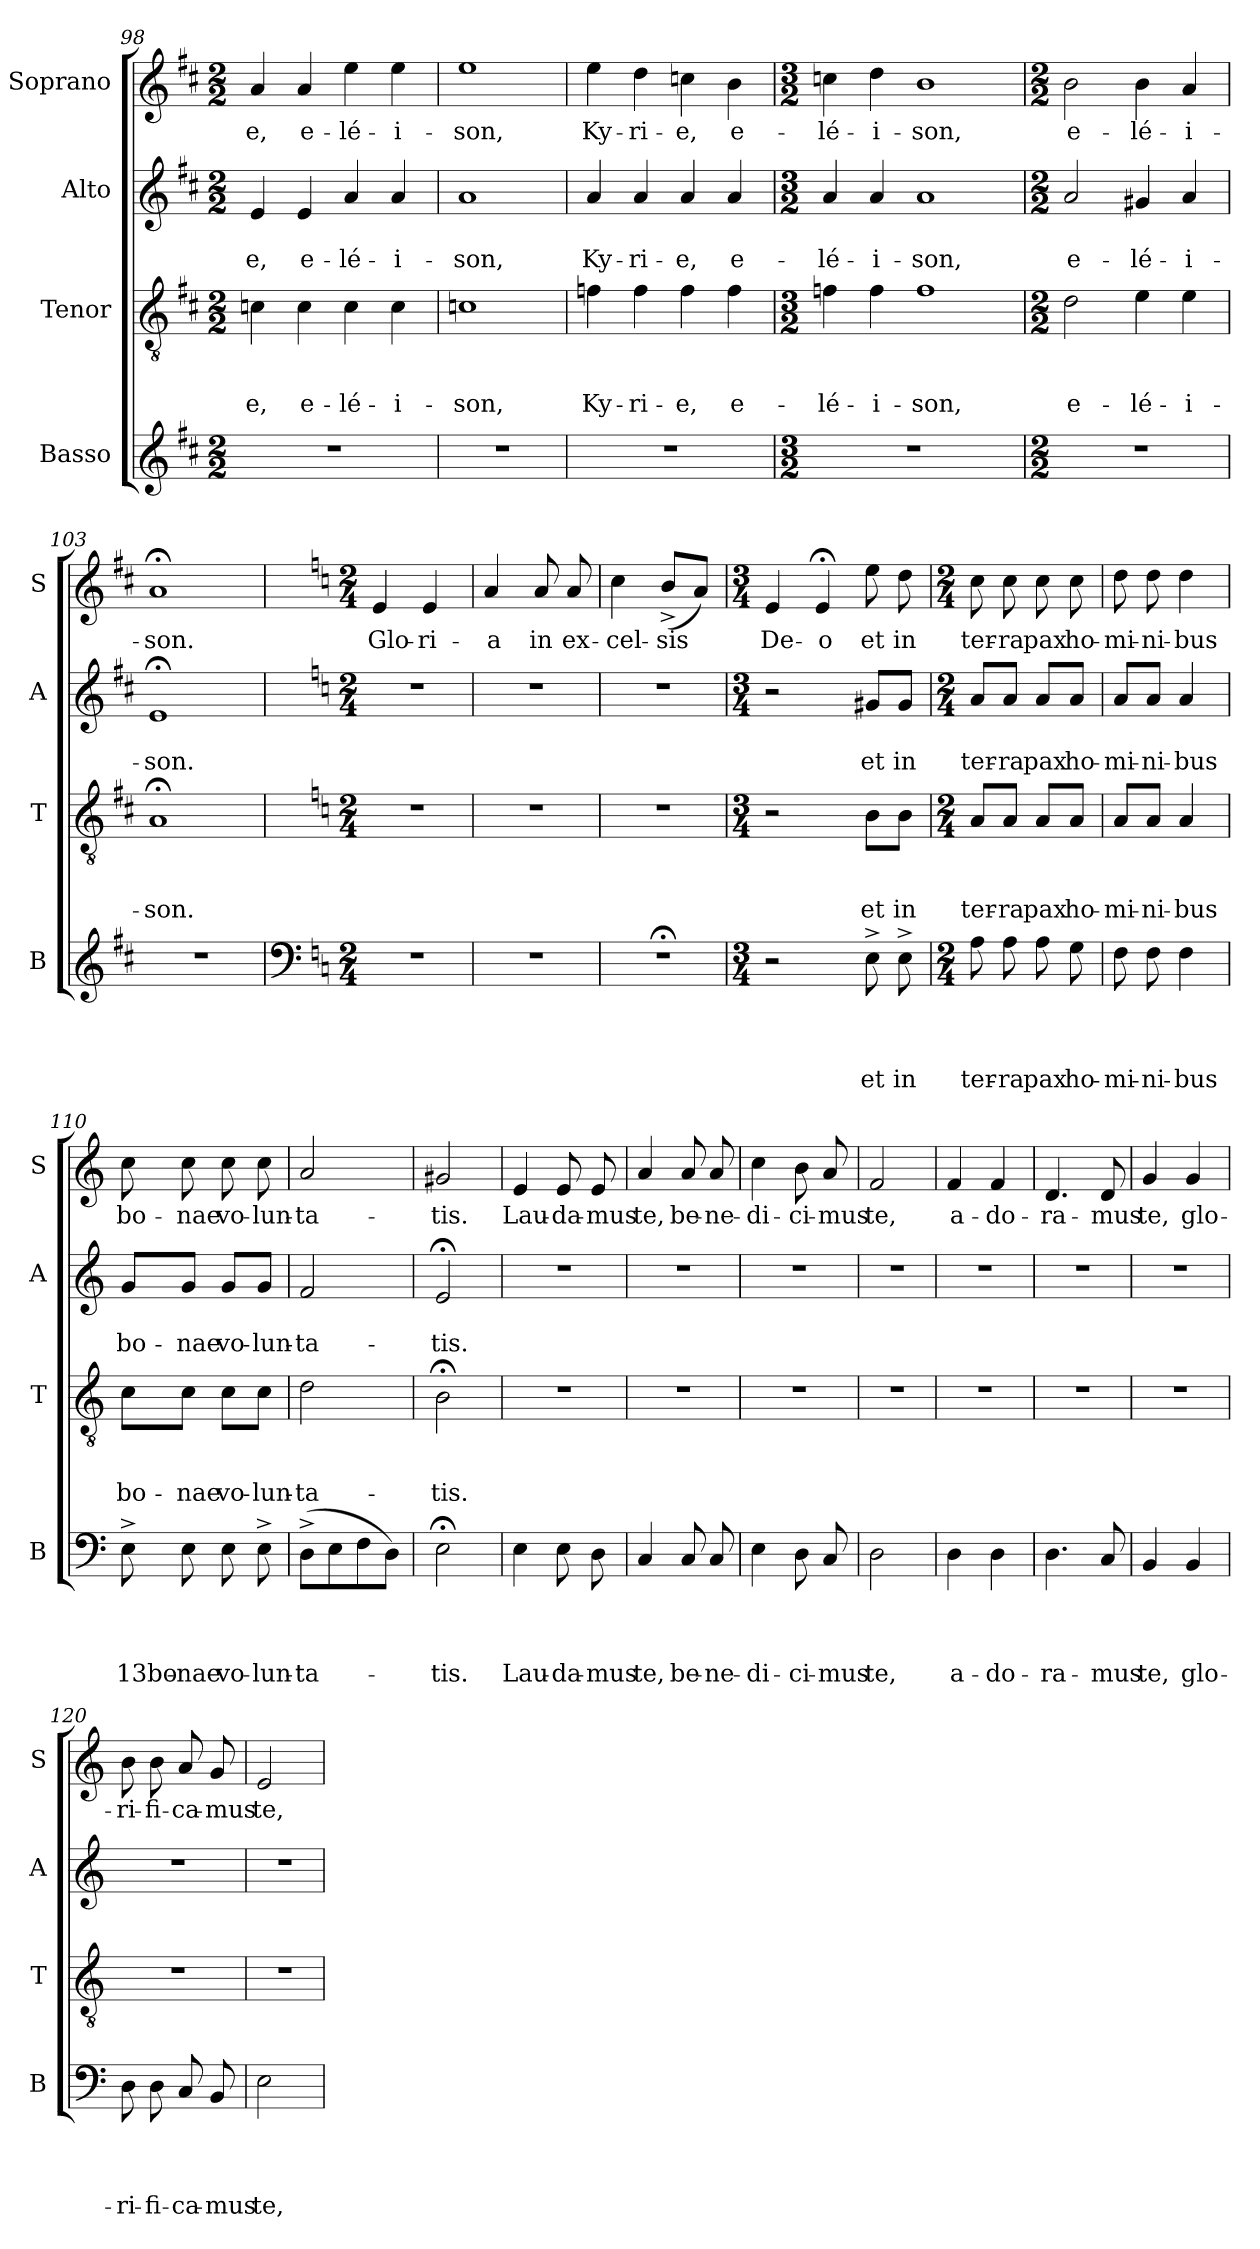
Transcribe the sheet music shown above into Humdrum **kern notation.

**kern	**text	**text	**text	**text	**kern	**text	**text	**text	**kern	**text	**text	**kern	**text
*part4	*part4	*part4	*part4	*part4	*part3	*part3	*part3	*part3	*part2	*part2	*part2	*part1	*part1
*staff4	*staff4	*staff4	*staff4	*staff4	*staff3	*staff3	*staff3	*staff3	*staff2	*staff2	*staff2	*staff1	*staff1
*I"Basso	*	*	*	*	*I"Tenor	*	*	*	*I"Alto	*	*	*I"Soprano	*
*I'B	*	*	*	*	*I'T	*	*	*	*I'A	*	*	*I'S	*
*clefG2	*	*	*	*	*clefGv2	*	*	*	*clefG2	*	*	*clefG2	*
*k[f#c#]	*	*	*	*	*k[f#c#]	*	*	*	*k[f#c#]	*	*	*k[f#c#]	*
*D:	*	*	*	*	*D:	*	*	*	*D:	*	*	*D:	*
*M2/2	*	*	*	*	*M2/2	*	*	*	*M2/2	*	*	*M2/2	*
=98	=98	=98	=98	=98	=98	=98	=98	=98	=98	=98	=98	=98	=98
!	!	!	!	!	!	!	!	!LO:LY:b	!	!	!LO:LY:b	!	!LO:LY:b
1r	.	.	.	.	4cn\	.	.	-e,	4e/	.	-e,	4a/	-e,
!	!	!	!	!	!	!	!	!LO:LY:b	!	!	!LO:LY:b	!	!LO:LY:b
.	.	.	.	.	4c\	.	.	e-	4e/	.	e-	4a/	e-
!	!	!	!	!	!	!	!	!LO:LY:b	!	!	!LO:LY:b	!	!LO:LY:b
.	.	.	.	.	4c\	.	.	-lé-	4a/	.	-lé-	4ee\	-lé-
!	!	!	!	!	!	!	!	!LO:LY:b	!	!	!LO:LY:b	!	!LO:LY:b
.	.	.	.	.	4c\	.	.	-i-	4a/	.	-i-	4ee\	-i-
=99	=99	=99	=99	=99	=99	=99	=99	=99	=99	=99	=99	=99	=99
!	!	!	!	!	!	!	!	!LO:LY:b	!	!	!LO:LY:b	!	!LO:LY:b
1r	.	.	.	.	1cn	.	.	-son,	1a	.	-son,	1ee	-son,
!!LO:LB:g=z
=100	=100	=100	=100	=100	=100	=100	=100	=100	=100	=100	=100	=100	=100
!	!	!	!	!	!	!	!	!LO:LY:b	!	!	!LO:LY:b	!	!LO:LY:b
1r	.	.	.	.	4fn\	.	.	Ky-	4a/	.	Ky-	4ee\	Ky-
!	!	!	!	!	!	!	!	!LO:LY:b	!	!	!LO:LY:b	!	!LO:LY:b
.	.	.	.	.	4f\	.	.	-ri-	4a/	.	-ri-	4dd\	-ri-
!	!	!	!	!	!	!	!	!LO:LY:b	!	!	!LO:LY:b	!	!LO:LY:b
.	.	.	.	.	4f\	.	.	-e,	4a/	.	-e,	4ccn\	-e,
!	!	!	!	!	!	!	!	!LO:LY:b	!	!	!LO:LY:b	!	!LO:LY:b
.	.	.	.	.	4f\	.	.	e-	4a/	.	e-	4b\	e-
=101	=101	=101	=101	=101	=101	=101	=101	=101	=101	=101	=101	=101	=101
*M3/2	*	*	*	*	*M3/2	*	*	*	*M3/2	*	*	*M3/2	*
!	!	!	!	!	!	!	!	!LO:LY:b	!	!	!LO:LY:b	!	!LO:LY:b
1.r	.	.	.	.	4fn\	.	.	-lé-	4a/	.	-lé-	4ccn\	-lé-
!	!	!	!	!	!	!	!	!LO:LY:b	!	!	!LO:LY:b	!	!LO:LY:b
.	.	.	.	.	4f\	.	.	-i-	4a/	.	-i-	4dd\	-i-
!	!	!	!	!	!	!	!	!LO:LY:b	!	!	!LO:LY:b	!	!LO:LY:b
.	.	.	.	.	1f	.	.	-son,	1a	.	-son,	1b	-son,
=102	=102	=102	=102	=102	=102	=102	=102	=102	=102	=102	=102	=102	=102
*M2/2	*	*	*	*	*M2/2	*	*	*	*M2/2	*	*	*M2/2	*
!	!	!	!	!	!	!	!	!LO:LY:b	!	!	!LO:LY:b	!	!LO:LY:b
1r	.	.	.	.	2d\	.	.	e-	2a/	.	e-	2b\	e-
!	!	!	!	!	!	!	!	!LO:LY:b	!	!	!LO:LY:b	!	!LO:LY:b
.	.	.	.	.	4e\	.	.	-lé-	4g#X/	.	-lé-	4b\	-lé-
!	!	!	!	!	!	!	!	!LO:LY:b	!	!	!LO:LY:b	!	!LO:LY:b
.	.	.	.	.	4e\	.	.	-i-	4a/	.	-i-	4a/	-i-
=103	=103	=103	=103	=103	=103	=103	=103	=103	=103	=103	=103	=103	=103
!	!	!	!	!	!	!	!	!LO:LY:b	!	!	!LO:LY:b	!	!LO:LY:b
1r	.	.	.	.	1A;	.	.	-son.	1e;	.	-son.	1a;	-son.
!!LO:PB:g=z
=104	=104	=104	=104	=104	=104	=104	=104	=104	=104	=104	=104	=104	=104
*clefF4	*	*	*	*	*	*	*	*	*	*	*	*	*
*k[]	*	*	*	*	*k[]	*	*	*	*k[]	*	*	*k[]	*
*C:	*	*	*	*	*C:	*	*	*	*C:	*	*	*C:	*
*M2/4	*	*	*	*	*M2/4	*	*	*	*M2/4	*	*	*M2/4	*
!LO:N:vis=1	!	!	!	!	!LO:N:vis=1	!	!	!	!LO:N:vis=1	!	!	!	!LO:LY:b
2r	.	.	.	.	2r	.	.	.	2r	.	.	4e/	Glo-
!	!	!	!	!	!	!	!	!	!	!	!	!	!LO:LY:b
.	.	.	.	.	.	.	.	.	.	.	.	4e/	-ri-
=105	=105	=105	=105	=105	=105	=105	=105	=105	=105	=105	=105	=105	=105
!LO:N:vis=1	!	!	!	!	!LO:N:vis=1	!	!	!	!LO:N:vis=1	!	!	!	!LO:LY:b
2r	.	.	.	.	2r	.	.	.	2r	.	.	4a/	-a
!	!	!	!	!	!	!	!	!	!	!	!	!	!LO:LY:b
.	.	.	.	.	.	.	.	.	.	.	.	8a/	in
!	!	!	!	!	!	!	!	!	!	!	!	!	!LO:LY:b
.	.	.	.	.	.	.	.	.	.	.	.	8a/	ex-
=106	=106	=106	=106	=106	=106	=106	=106	=106	=106	=106	=106	=106	=106
!LO:N:vis=1	!	!	!	!	!LO:N:vis=1	!	!	!	!LO:N:vis=1	!	!	!	!LO:LY:b
2r;<	.	.	.	.	2r	.	.	.	2r	.	.	4cc\	-cel-
!	!	!	!	!	!	!	!	!	!	!	!	!	!LO:LY:b
.	.	.	.	.	.	.	.	.	.	.	.	(<8b^</L	-sis
.	.	.	.	.	.	.	.	.	.	.	.	8a/J)	.
=107	=107	=107	=107	=107	=107	=107	=107	=107	=107	=107	=107	=107	=107
*M3/4	*	*	*	*	*M3/4	*	*	*	*M3/4	*	*	*M3/4	*
!	!	!	!	!	!	!	!	!	!	!	!	!	!LO:LY:b
2r	.	.	.	.	2r	.	.	.	2r	.	.	4e/	De-
!	!	!	!	!	!	!	!	!	!	!	!	!	!LO:LY:b
.	.	.	.	.	.	.	.	.	.	.	.	4e;/	-o
!	!	!	!	!LO:LY:b	!	!	!	!LO:LY:b	!	!	!LO:LY:b	!	!LO:LY:b
8E^>\	.	.	.	et	8B\L	.	.	et	8g#X/L	.	et	8ee\	et
!	!	!	!	!LO:LY:b	!	!	!	!LO:LY:b	!	!	!LO:LY:b	!	!LO:LY:b
8E^>\	.	.	.	in	8B\J	.	.	in	8g#/J	.	in	8dd\	in
=108	=108	=108	=108	=108	=108	=108	=108	=108	=108	=108	=108	=108	=108
*M2/4	*	*	*	*	*M2/4	*	*	*	*M2/4	*	*	*M2/4	*
!	!	!	!	!LO:LY:b	!	!	!	!LO:LY:b	!	!	!LO:LY:b	!	!LO:LY:b
8A\	.	.	.	ter-	8A/L	.	.	ter-	8a/L	.	ter-	8cc\	ter-
!	!	!	!	!LO:LY:b	!	!	!	!LO:LY:b	!	!	!LO:LY:b	!	!LO:LY:b
8A\	.	.	.	-ra	8A/J	.	.	-ra	8a/J	.	-ra	8cc\	-ra
!	!	!	!	!LO:LY:b	!	!	!	!LO:LY:b	!	!	!LO:LY:b	!	!LO:LY:b
8A\	.	.	.	pax	8A/L	.	.	pax	8a/L	.	pax	8cc\	pax
!	!	!	!	!LO:LY:b	!	!	!	!LO:LY:b	!	!	!LO:LY:b	!	!LO:LY:b
8G\	.	.	.	ho-	8A/J	.	.	ho-	8a/J	.	ho-	8cc\	ho-
=109	=109	=109	=109	=109	=109	=109	=109	=109	=109	=109	=109	=109	=109
!	!	!	!	!LO:LY:b	!	!	!	!LO:LY:b	!	!	!LO:LY:b	!	!LO:LY:b
8F\	.	.	.	-mi-	8A/L	.	.	-mi-	8a/L	.	-mi-	8dd\	-mi-
!	!	!	!	!LO:LY:b	!	!	!	!LO:LY:b	!	!	!LO:LY:b	!	!LO:LY:b
8F\	.	.	.	-ni-	8A/J	.	.	-ni-	8a/J	.	-ni-	8dd\	-ni-
!	!	!	!	!LO:LY:b:rj	!	!	!	!LO:LY:b:rj	!	!	!LO:LY:b:rj	!	!LO:LY:b:rj
4F\	.	.	.	-bus	4A/	.	.	-bus	4a/	.	-bus	4dd\	-bus
!!LO:LB:g=z
=110	=110	=110	=110	=110	=110	=110	=110	=110	=110	=110	=110	=110	=110
!	!	!	!	!LO:LY:b:rj	!	!	!	!LO:LY:b	!	!	!LO:LY:b	!	!LO:LY:b
8E^>\	.	.	.	13bo-	8c\L	.	.	bo-	8g/L	.	bo-	8cc\	bo-
!	!	!	!	!LO:LY:b	!	!	!	!LO:LY:b	!	!	!LO:LY:b	!	!LO:LY:b
8E\	.	.	.	-nae	8c\J	.	.	-nae	8g/J	.	-nae	8cc\	-nae
!	!	!	!	!LO:LY:b	!	!	!	!LO:LY:b	!	!	!LO:LY:b	!	!LO:LY:b
8E\	.	.	.	vo-	8c\L	.	.	vo-	8g/L	.	vo-	8cc\	vo-
!	!	!	!	!LO:LY:b	!	!	!	!LO:LY:b	!	!	!LO:LY:b	!	!LO:LY:b
8E^>\	.	.	.	-lun-	8c\J	.	.	-lun-	8g/J	.	-lun-	8cc\	-lun-
=111	=111	=111	=111	=111	=111	=111	=111	=111	=111	=111	=111	=111	=111
!	!	!	!	!LO:LY:b	!	!	!	!LO:LY:b	!	!	!LO:LY:b	!	!LO:LY:b
(>8D^>\L	.	.	.	-ta-	2d\	.	.	-ta-	2f/	.	-ta-	2a/	-ta-
8E\	.	.	.	.	.	.	.	.	.	.	.	.	.
8F\	.	.	.	.	.	.	.	.	.	.	.	.	.
8D\J)	.	.	.	.	.	.	.	.	.	.	.	.	.
=112	=112	=112	=112	=112	=112	=112	=112	=112	=112	=112	=112	=112	=112
!	!	!	!	!LO:LY:b	!	!	!	!LO:LY:b	!	!	!LO:LY:b	!	!LO:LY:b
2E;<\	.	.	.	-tis.	2B;<\	.	.	-tis.	2e;/	.	-tis.	2g#X/	-tis.
=113	=113	=113	=113	=113	=113	=113	=113	=113	=113	=113	=113	=113	=113
!	!	!	!	!LO:LY:b	!LO:N:vis=1	!	!	!	!LO:N:vis=1	!	!	!	!LO:LY:b
4E\	.	.	.	Lau-	2r	.	.	.	2r	.	.	4e/	Lau-
!	!	!	!	!LO:LY:b	!	!	!	!	!	!	!	!	!LO:LY:b
8E\	.	.	.	-da-	.	.	.	.	.	.	.	8e/	-da-
!	!	!	!	!LO:LY:b	!	!	!	!	!	!	!	!	!LO:LY:b
8D\	.	.	.	-mus	.	.	.	.	.	.	.	8e/	-mus
=114	=114	=114	=114	=114	=114	=114	=114	=114	=114	=114	=114	=114	=114
!	!	!	!	!LO:LY:b	!LO:N:vis=1	!	!	!	!LO:N:vis=1	!	!	!	!LO:LY:b
4C/	.	.	.	te,	2r	.	.	.	2r	.	.	4a/	te,
!	!	!	!	!LO:LY:b	!	!	!	!	!	!	!	!	!LO:LY:b
8C/	.	.	.	be-	.	.	.	.	.	.	.	8a/	be-
!	!	!	!	!LO:LY:b	!	!	!	!	!	!	!	!	!LO:LY:b
8C/	.	.	.	-ne-	.	.	.	.	.	.	.	8a/	-ne-
=115	=115	=115	=115	=115	=115	=115	=115	=115	=115	=115	=115	=115	=115
!	!	!	!	!LO:LY:b	!LO:N:vis=1	!	!	!	!LO:N:vis=1	!	!	!	!LO:LY:b
4E\	.	.	.	-di-	2r	.	.	.	2r	.	.	4cc\	-di-
!	!	!	!	!LO:LY:b	!	!	!	!	!	!	!	!	!LO:LY:b
8D\	.	.	.	-ci-	.	.	.	.	.	.	.	8b\	-ci-
!	!	!	!	!LO:LY:b	!	!	!	!	!	!	!	!	!LO:LY:b
8C/	.	.	.	-mus	.	.	.	.	.	.	.	8a/	-mus
!!LO:LB:g=z
=116	=116	=116	=116	=116	=116	=116	=116	=116	=116	=116	=116	=116	=116
!	!	!	!	!LO:LY:b	!LO:N:vis=1	!	!	!	!LO:N:vis=1	!	!	!	!LO:LY:b
2D\	.	.	.	te,	2r	.	.	.	2r	.	.	2f/	te,
=117	=117	=117	=117	=117	=117	=117	=117	=117	=117	=117	=117	=117	=117
!	!	!	!	!LO:LY:b	!LO:N:vis=1	!	!	!	!LO:N:vis=1	!	!	!	!LO:LY:b
4D\	.	.	.	a-	2r	.	.	.	2r	.	.	4f/	a-
!	!	!	!	!LO:LY:b	!	!	!	!	!	!	!	!	!LO:LY:b
4D\	.	.	.	-do-	.	.	.	.	.	.	.	4f/	-do-
=118	=118	=118	=118	=118	=118	=118	=118	=118	=118	=118	=118	=118	=118
!	!	!	!	!LO:LY:b	!LO:N:vis=1	!	!	!	!LO:N:vis=1	!	!	!	!LO:LY:b
4.D\	.	.	.	-ra-	2r	.	.	.	2r	.	.	4.d/	-ra-
!	!	!	!	!LO:LY:b	!	!	!	!	!	!	!	!	!LO:LY:b
8C/	.	.	.	-mus	.	.	.	.	.	.	.	8d/	-mus
=119	=119	=119	=119	=119	=119	=119	=119	=119	=119	=119	=119	=119	=119
!	!	!	!	!LO:LY:b	!LO:N:vis=1	!	!	!	!LO:N:vis=1	!	!	!	!LO:LY:b
4BB/	.	.	.	te,	2r	.	.	.	2r	.	.	4g/	te,
!	!	!	!	!LO:LY:b	!	!	!	!	!	!	!	!	!LO:LY:b
4BB/	.	.	.	glo-	.	.	.	.	.	.	.	4g/	glo-
=120	=120	=120	=120	=120	=120	=120	=120	=120	=120	=120	=120	=120	=120
!	!	!	!	!LO:LY:b	!LO:N:vis=1	!	!	!	!LO:N:vis=1	!	!	!	!LO:LY:b
8D\	.	.	.	-ri-	2r	.	.	.	2r	.	.	8b\	-ri-
!	!	!	!	!LO:LY:b	!	!	!	!	!	!	!	!	!LO:LY:b
8D\	.	.	.	-fi-	.	.	.	.	.	.	.	8b\	-fi-
!	!	!	!	!LO:LY:b	!	!	!	!	!	!	!	!	!LO:LY:b
8C/	.	.	.	-ca-	.	.	.	.	.	.	.	8a/	-ca-
!	!	!	!	!LO:LY:b	!	!	!	!	!	!	!	!	!LO:LY:b
8BB/	.	.	.	-mus	.	.	.	.	.	.	.	8g/	-mus
=121	=121	=121	=121	=121	=121	=121	=121	=121	=121	=121	=121	=121	=121
!	!	!	!	!LO:LY:b	!LO:N:vis=1	!	!	!	!LO:N:vis=1	!	!	!	!LO:LY:b
2E\	.	.	.	te,	2r	.	.	.	2r	.	.	2e/	te,
=	=	=	=	=	=	=	=	=	=	=	=	=	=
*-	*-	*-	*-	*-	*-	*-	*-	*-	*-	*-	*-	*-	*-
